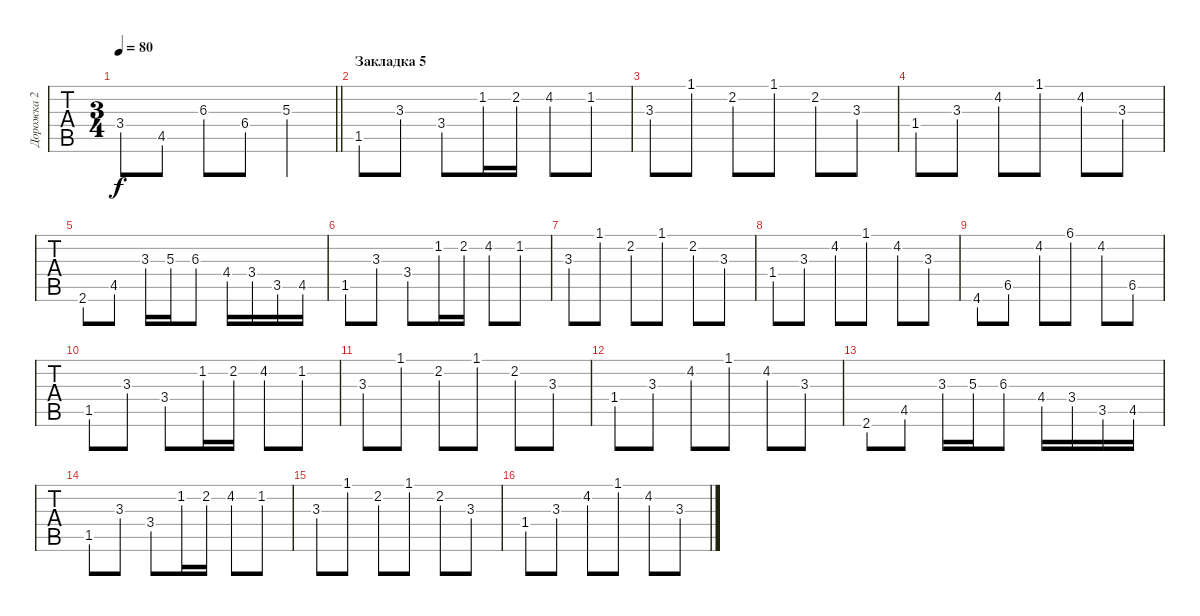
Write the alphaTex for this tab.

\track ("Дорожка 2" "Дорожка 2") {instrument electricguitarclean}
\staff {tabs}
\tuning (C4 G3 Eb3 Bb2 F2 C2) {hide}
\ts (3 4)
\tempo 80
\clef g2
\barLineRight lightlight
\ks f#minor
3.4.8{dy f} 4.5.8 6.3.8 6.4.8 5.3.4 |
\section ("" "Закладка 5")
1.5.8 3.3.8 3.4.8 1.2.16 2.2.16 4.2.8 1.2.8 |
3.3.8 1.1.8 2.2.8 1.1.8 2.2.8 3.3.8 |
1.4.8 3.3.8 4.2.8 1.1.8 4.2.8 3.3.8 |
2.6.8 4.5.8 3.3.16 5.3.16 6.3.8 4.4.16 3.4.16 3.5.16 4.5.16 |
1.5.8 3.3.8 3.4.8 1.2.16 2.2.16 4.2.8 1.2.8 |
3.3.8 1.1.8 2.2.8 1.1.8 2.2.8 3.3.8 |
1.4.8 3.3.8 4.2.8 1.1.8 4.2.8 3.3.8 |
4.6.8 6.5.8 4.2.8 6.1.8 4.2.8 6.5.8 |
1.5.8 3.3.8 3.4.8 1.2.16 2.2.16 4.2.8 1.2.8 |
3.3.8 1.1.8 2.2.8 1.1.8 2.2.8 3.3.8 |
1.4.8 3.3.8 4.2.8 1.1.8 4.2.8 3.3.8 |
2.6.8 4.5.8 3.3.16 5.3.16 6.3.8 4.4.16 3.4.16 3.5.16 4.5.16 |
1.5.8 3.3.8 3.4.8 1.2.16 2.2.16 4.2.8 1.2.8 |
3.3.8 1.1.8 2.2.8 1.1.8 2.2.8 3.3.8 |
1.4.8 3.3.8 4.2.8 1.1.8 4.2.8 3.3.8
